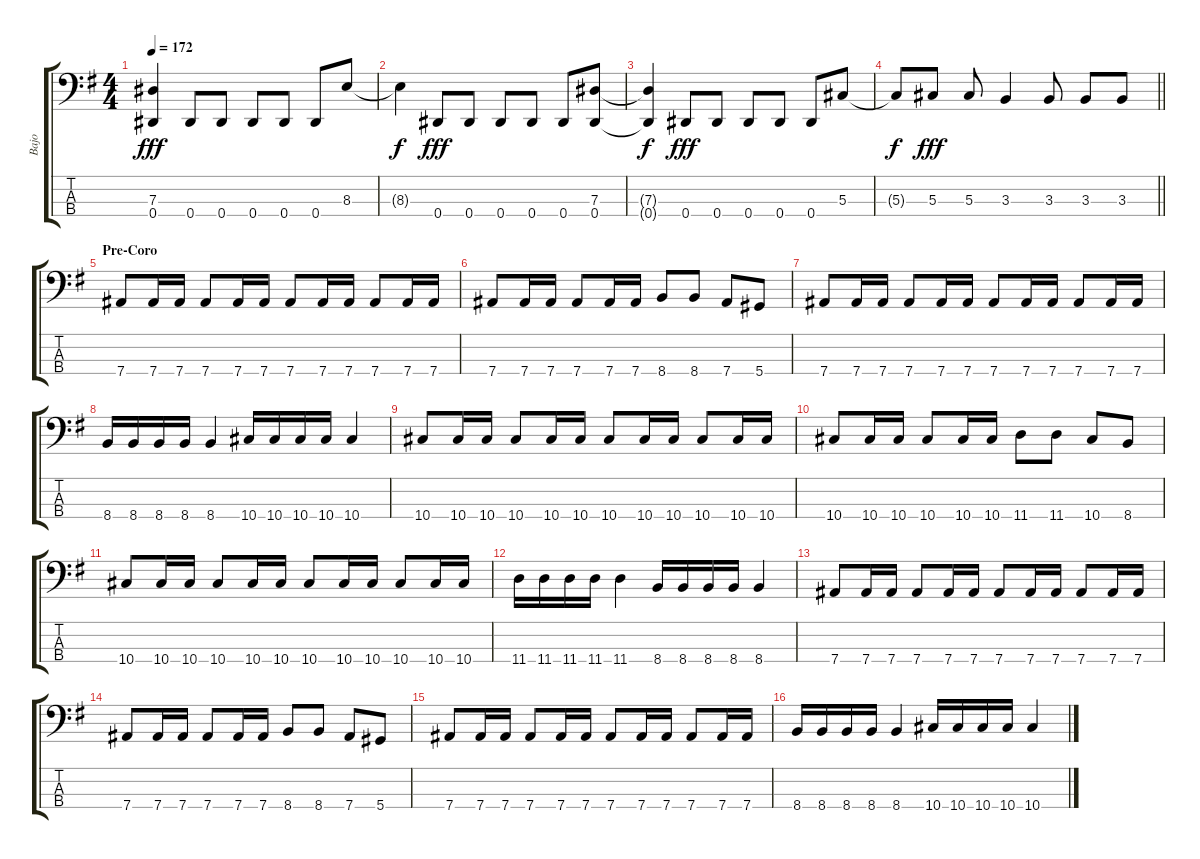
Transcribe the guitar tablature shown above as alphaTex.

\track ("Bajo" "Bajo") {instrument electricbasspick}
\staff {score tabs}
\tuning (Gb2 Db2 Ab1 Eb1) {hide}
\ts (4 4)
\tempo 172
\clef f4
\ks eminor
(7.3 0.4).4{dy fff} 0.4.8 0.4.8 0.4.8 0.4.8 0.4.8 8.3.8 |
8.3{t}.4{dy f} 0.4.8{dy fff} 0.4.8 0.4.8 0.4.8 0.4.8 (7.3 0.4).8 |
(7.3{t} 0.4{t}).4{dy f} 0.4.8{dy fff} 0.4.8 0.4.8 0.4.8 0.4.8 5.3.8 |
\barLineRight lightlight
5.3{t}.8{dy f} 5.3.8{dy fff} 5.3.8 3.3.4 3.3.8 3.3.8 3.3.8 |
\section ("" "Pre-Coro")
7.4.8 7.4.16 7.4.16 7.4.8 7.4.16 7.4.16 7.4.8 7.4.16 7.4.16 7.4.8 7.4.16 7.4.16 |
7.4.8 7.4.16 7.4.16 7.4.8 7.4.16 7.4.16 8.4.8 8.4.8 7.4.8 5.4.8 |
7.4.8 7.4.16 7.4.16 7.4.8 7.4.16 7.4.16 7.4.8 7.4.16 7.4.16 7.4.8 7.4.16 7.4.16 |
8.4.16 8.4.16 8.4.16 8.4.16 8.4.4 10.4.16 10.4.16 10.4.16 10.4.16 10.4.4 |
10.4.8 10.4.16 10.4.16 10.4.8 10.4.16 10.4.16 10.4.8 10.4.16 10.4.16 10.4.8 10.4.16 10.4.16 |
10.4.8 10.4.16 10.4.16 10.4.8 10.4.16 10.4.16 11.4.8 11.4.8 10.4.8 8.4.8 |
10.4.8 10.4.16 10.4.16 10.4.8 10.4.16 10.4.16 10.4.8 10.4.16 10.4.16 10.4.8 10.4.16 10.4.16 |
11.4.16 11.4.16 11.4.16 11.4.16 11.4.4 8.4.16 8.4.16 8.4.16 8.4.16 8.4.4 |
7.4.8 7.4.16 7.4.16 7.4.8 7.4.16 7.4.16 7.4.8 7.4.16 7.4.16 7.4.8 7.4.16 7.4.16 |
7.4.8 7.4.16 7.4.16 7.4.8 7.4.16 7.4.16 8.4.8 8.4.8 7.4.8 5.4.8 |
7.4.8 7.4.16 7.4.16 7.4.8 7.4.16 7.4.16 7.4.8 7.4.16 7.4.16 7.4.8 7.4.16 7.4.16 |
8.4.16 8.4.16 8.4.16 8.4.16 8.4.4 10.4.16 10.4.16 10.4.16 10.4.16 10.4.4
